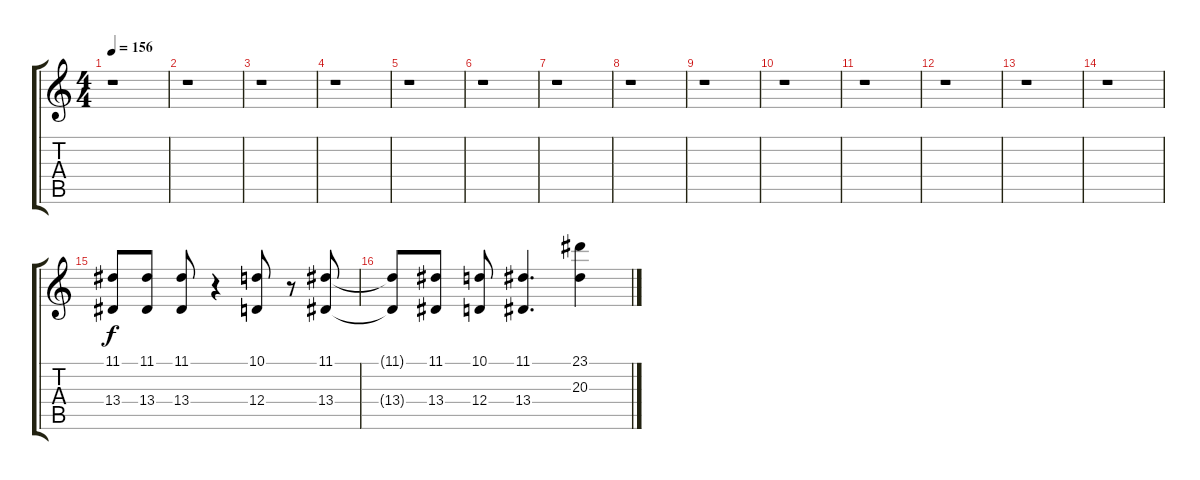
\track "" {instrument musicbox}
\staff {score tabs}
\tuning (E4 B3 G3 D3 A2 E2) {hide}
\ts (4 4)
\tempo 156
\clef g2
\ks c
r.1{dy f} |
r.1 |
r.1 |
r.1 |
r.1 |
r.1 |
r.1 |
r.1 |
r.1 |
r.1 |
r.1 |
r.1 |
r.1 |
r.1 |
(11.1 13.4).8{volume 12} (11.1 13.4).8 (11.1 13.4).8 r.4 (10.1 12.4).8 r.8 (11.1 13.4).8 |
(11.1{t} 13.4{t}).8 (11.1 13.4).8 (10.1 12.4).8 (11.1 13.4).4{d} (23.1 20.3).4
